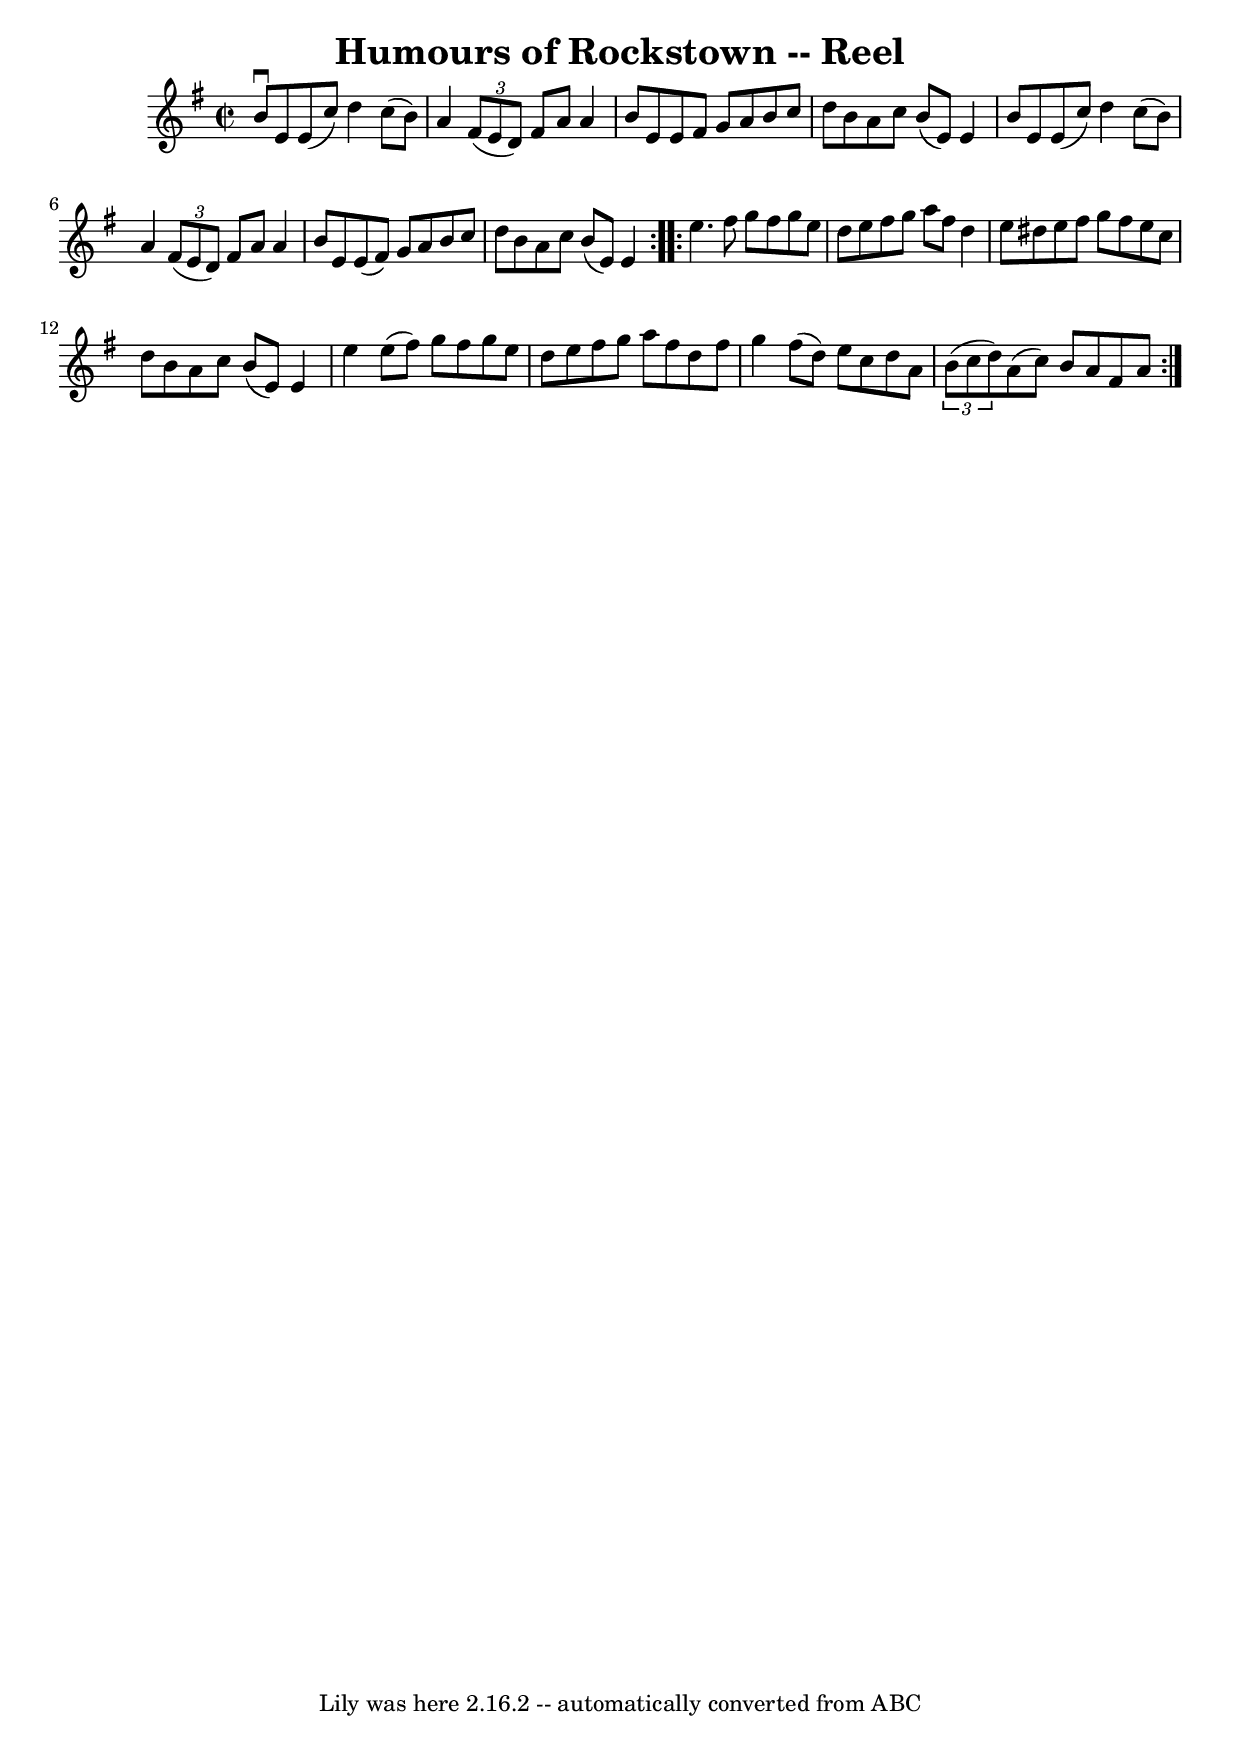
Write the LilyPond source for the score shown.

\version "2.16.2"
\include "Mammoth.ily"
\header {
  %% book = "Ryan's Mammoth Collection"
  crossRefNumber = "1"
  footnotes = "\\\\217"
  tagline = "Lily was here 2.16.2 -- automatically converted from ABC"
  title = "Humours of Rockstown -- Reel"

}
voicedefault =  {



  \repeat volta 2 {

    \override Staff.TimeSignature #'style = #'C
    \time 2/2 
    \key e \minor
 b'8^\downbow e'8 e'8 (c''8) d''4    
    c''8 (b'8)   |
    a'4    \times 2/3 { fis'8 (e'8 d'8) 
		      }  
    fis'8 a'8 a'4    |
    b'8 e'8 e'8 fis'8 g'8 a'8    
    b'8 c''8    |
    d''8 b'8 a'8 c''8 b'8 (e'8) e'4   
    |
    b'8 e'8 e'8 (c''8) d''4 c''8 (b'8)   
    |
    a'4    \times 2/3 { fis'8 (e'8 d'8) 
		      } fis'8 a'8    
    a'4    |
    b'8 e'8 e'8 (fis'8) g'8 a'8 b'8 c''8   
    |
    d''8 b'8 a'8 c''8 b'8 (e'8) e'4    
  }     

  \repeat volta 2 {
    e''4. fis''8 g''8 fis''8 g''8 e''8    
    |
    d''8 e''8 fis''8 g''8 a''8 fis''8 d''4    |
    
    e''8 dis''8 e''8 fis''8 g''8 fis''8 e''8 c''8    
    |
    d''8 b'8 a'8 c''8 b'8 (e'8) e'4    |
    
    e''4 e''8 (fis''8) g''8 fis''8 g''8 e''8    |
    d''8 
    e''8 fis''8 g''8 a''8 fis''8 d''8 fis''8    |
    
    g''4 fis''8 (d''8) e''8 c''8 d''8 a'8    |
    
    \times 2/3 { b'8 (c''8 d''8) 
	       } a'8 (c''8) b'8 a'8    
    fis'8 a'8  
  }   

}

\score{
  <<

    \context Staff="default"
    {
      \voicedefault 
      
    }

  >>
  \layout {
    
  }
  \midi {
  }

}
